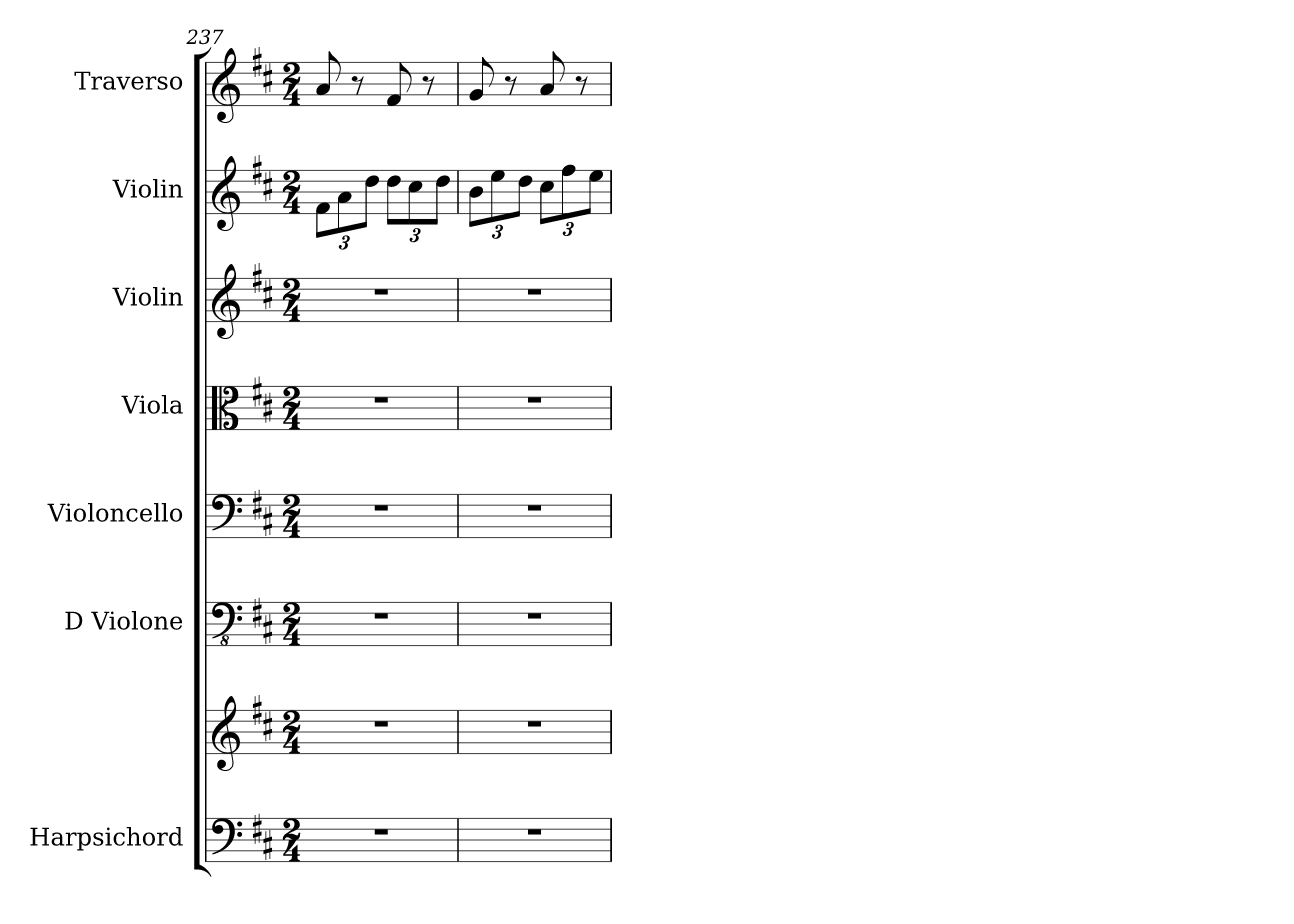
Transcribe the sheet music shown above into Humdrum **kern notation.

**kern	**kern	**kern	**kern	**kern	**kern	**kern	**kern
*part7	*part7	*part6	*part5	*part4	*part3	*part2	*part1
*staff8	*staff7	*staff6	*staff5	*staff4	*staff3	*staff2	*staff1
*I"Harpsichord	*	*I"D Violone	*I"Violoncello	*I"Viola	*I"Violin	*I"Violin	*I"Traverso
*I'Hch.	*	*I'D Vne.	*I'Vc.	*I'Vla.	*I'Vln.	*I'Vln.	*I'Trv.
*clefF4	*clefG2	*clefFv4	*clefF4	*clefC3	*clefG2	*clefG2	*clefG2
*	*	*ITrd7c12	*	*	*	*	*
*k[f#c#]	*k[f#c#]	*k[f#c#]	*k[f#c#]	*k[f#c#]	*k[f#c#]	*k[f#c#]	*k[f#c#]
*M2/4	*M2/4	*M2/4	*M2/4	*M2/4	*M2/4	*M2/4	*M2/4
*	*	*	*	*	*	*Xbrackettup	*
=237	=237	=237	=237	=237	=237	=237	=237
2r	2r	2r	2r	2r	2r	12f#\L	8a/
.	.	.	.	.	.	12a\	.
.	.	.	.	.	.	.	8r
.	.	.	.	.	.	12dd\J	.
.	.	.	.	.	.	12dd\L	8f#/
.	.	.	.	.	.	12cc#\	.
.	.	.	.	.	.	.	8r
.	.	.	.	.	.	12dd\J	.
=238	=238	=238	=238	=238	=238	=238	=238
2r	2r	2r	2r	2r	2r	12b\L	8g/
.	.	.	.	.	.	12ee\	.
.	.	.	.	.	.	.	8r
.	.	.	.	.	.	12dd\J	.
.	.	.	.	.	.	12cc#\L	8a/
.	.	.	.	.	.	12ff#\	.
.	.	.	.	.	.	.	8r
.	.	.	.	.	.	12ee\J	.
=	=	=	=	=	=	=	=
*-	*-	*-	*-	*-	*-	*-	*-
